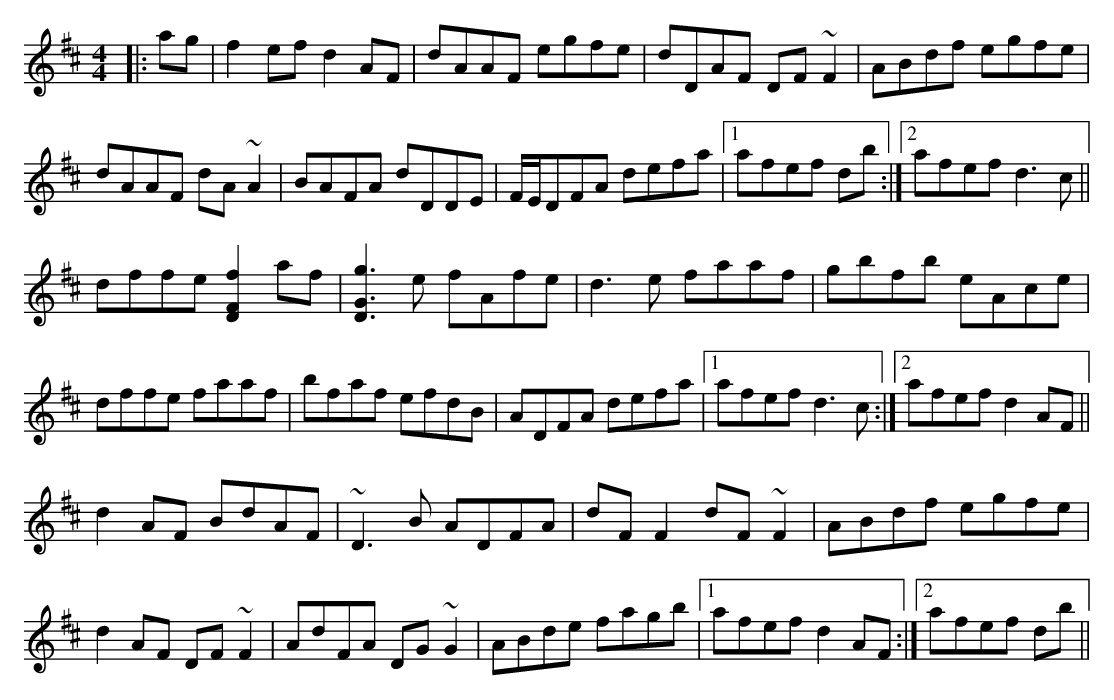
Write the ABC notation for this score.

X:1
M:4/4
K:D
|:ag|f2ef d2AF|dAAF egfe|dDAF DF~F2|ABdf egfe|
dAAF dA~A2|BAFA dDDE|F/E/DFA defa|1 afef db:|2 afef d3c||
dffe [f2F2D2]af|[g3G3D3]e fAfe|d3e faaf|gbfb eAce|
dffe faaf|bfaf efdB|ADFA defa|1 afef d3c:|2 afef d2AF||
d2AF BdAF|~D3B ADFA|dFF2 dF~F2|ABdf egfe|
d2AF DF~F2|AdFA DG~G2|ABde fagb|1 afef d2AF:|2 afef db||
